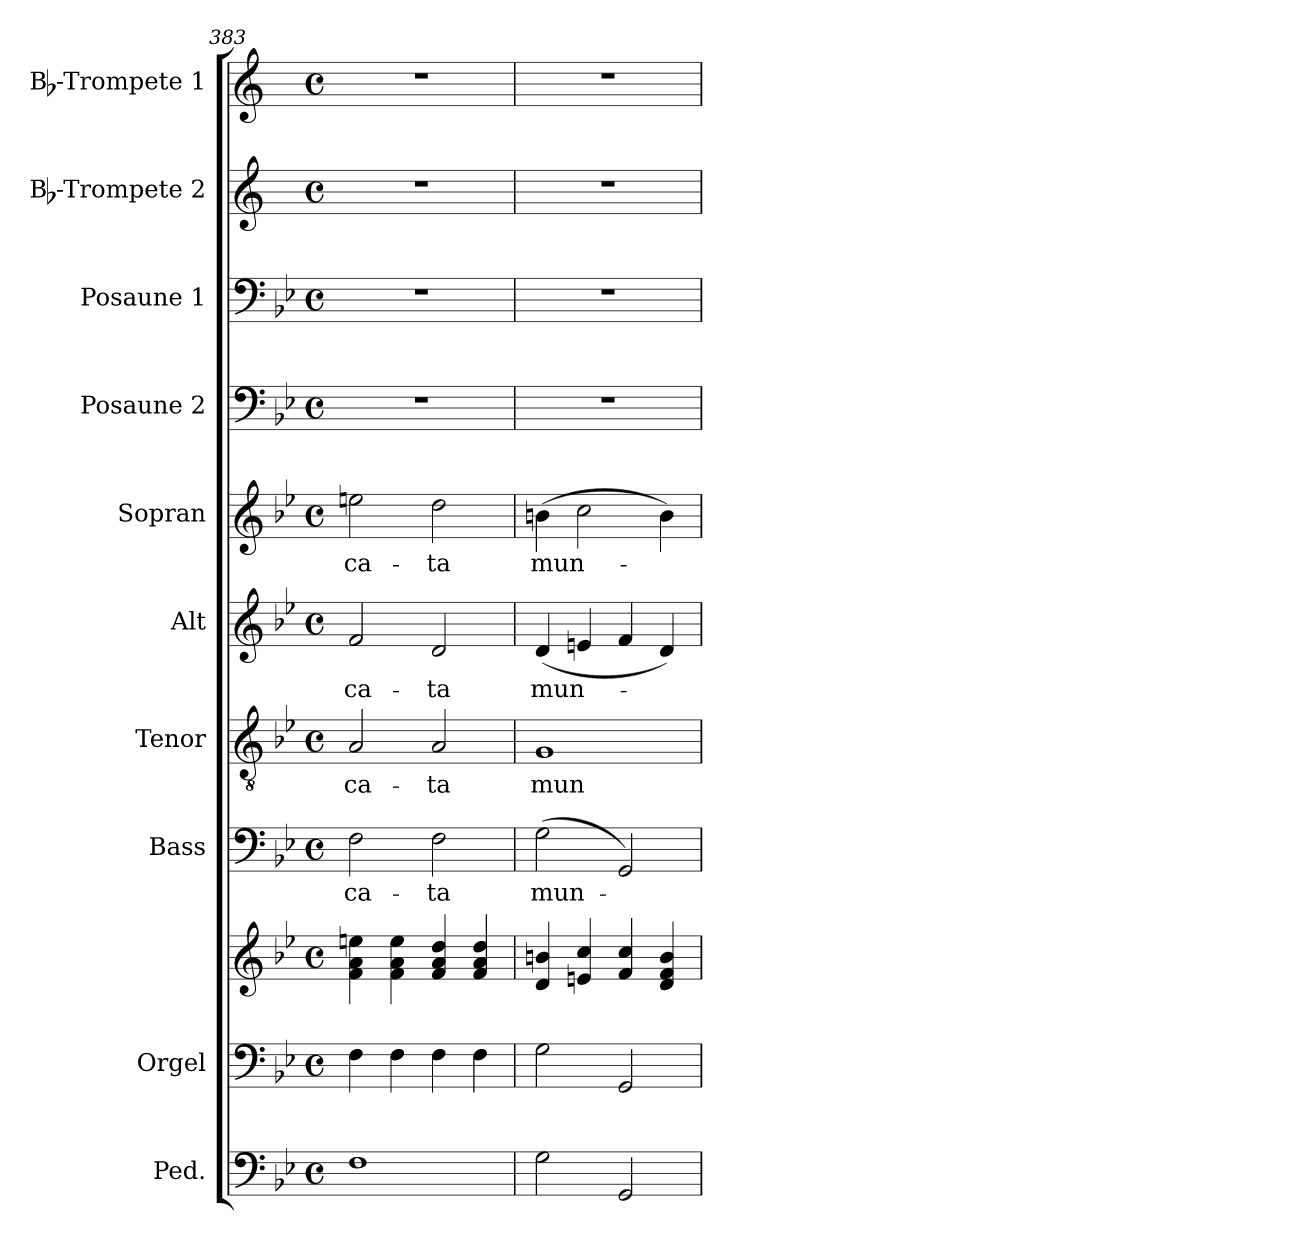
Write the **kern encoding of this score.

**kern	**kern	**kern	**kern	**text	**kern	**text	**kern	**text	**kern	**text	**kern	**kern	**kern	**kern
*part10	*part9	*part9	*part8	*part8	*part7	*part7	*part6	*part6	*part5	*part5	*part4	*part3	*part2	*part1
*staff11	*staff10	*staff9	*staff8	*staff8	*staff7	*staff7	*staff6	*staff6	*staff5	*staff5	*staff4	*staff3	*staff2	*staff1
*I"Ped.	*I"Orgel	*	*I"Bass	*	*I"Tenor	*	*I"Alt	*	*I"Sopran	*	*I"Posaune 2	*I"Posaune 1	*I"Bb-Trompete 2	*I"Bb-Trompete 1
*	*I'Org.	*	*I'B.	*	*I'T.	*	*I'A.	*	*I'S.	*	*I'Pos. 2	*I'Pos. 1	*I'Bb Trp. 2	*I'Bb Trp. 1
*clefF4	*clefF4	*clefG2	*clefF4	*	*clefGv2	*	*clefG2	*	*clefG2	*	*clefF4	*clefF4	*clefG2	*clefG2
*ITrd7c12	*	*	*	*	*	*	*	*	*	*	*	*	*ITrd1c2	*ITrd1c2
*k[b-e-]	*k[b-e-]	*k[b-e-]	*k[b-e-]	*	*k[b-e-]	*	*k[b-e-]	*	*k[b-e-]	*	*k[b-e-]	*k[b-e-]	*k[b-e-]	*k[b-e-]
*B-:	*B-:	*B-:	*B-:	*	*B-:	*	*B-:	*	*B-:	*	*B-:	*B-:	*B-:	*B-:
*M4/4	*M4/4	*M4/4	*M4/4	*	*M4/4	*	*M4/4	*	*M4/4	*	*M4/4	*M4/4	*M4/4	*M4/4
*met(c)	*met(c)	*met(c)	*met(c)	*	*met(c)	*	*met(c)	*	*met(c)	*	*met(c)	*met(c)	*met(c)	*met(c)
=383	=383	=383	=383	=383	=383	=383	=383	=383	=383	=383	=383	=383	=383	=383
!	!	!	!	!LO:LY:b	!	!LO:LY:b	!	!LO:LY:b	!	!LO:LY:b	!	!	!	!
1FF	4F\	4f\ 4a\ 4een\	2F\	-ca-	2A/	-ca-	2f/	-ca-	2een\	-ca-	1r	1r	1r	1r
.	4F\	4f\ 4a\ 4ee\	.	.	.	.	.	.	.	.	.	.	.	.
!	!	!	!	!LO:LY:b	!	!LO:LY:b	!	!LO:LY:b	!	!LO:LY:b	!	!	!	!
.	4F\	4f/ 4a/ 4dd/	2F\	-ta	2A/	-ta	2d/	-ta	2dd\	-ta	.	.	.	.
.	4F\	4f/ 4a/ 4dd/	.	.	.	.	.	.	.	.	.	.	.	.
=384	=384	=384	=384	=384	=384	=384	=384	=384	=384	=384	=384	=384	=384	=384
!	!	!	!	!LO:LY:b	!	!LO:LY:b	!	!LO:LY:b	!	!LO:LY:b	!	!	!	!
2GG\	2G\	4d/ 4bn/	(>2G\	mun-	1G	mun-	(<4d/	mun-	(>4bn\	mun-	1r	1r	1r	1r
.	.	4en/ 4cc/	.	.	.	.	4en/	.	2cc\	.	.	.	.	.
2GGG/	2GG/	4f/ 4cc/	2GG/)	.	.	.	4f/	.	.	.	.	.	.	.
.	.	4d/ 4f/ 4b/	.	.	.	.	4d/)	.	4b\)	.	.	.	.	.
=	=	=	=	=	=	=	=	=	=	=	=	=	=	=
*-	*-	*-	*-	*-	*-	*-	*-	*-	*-	*-	*-	*-	*-	*-
